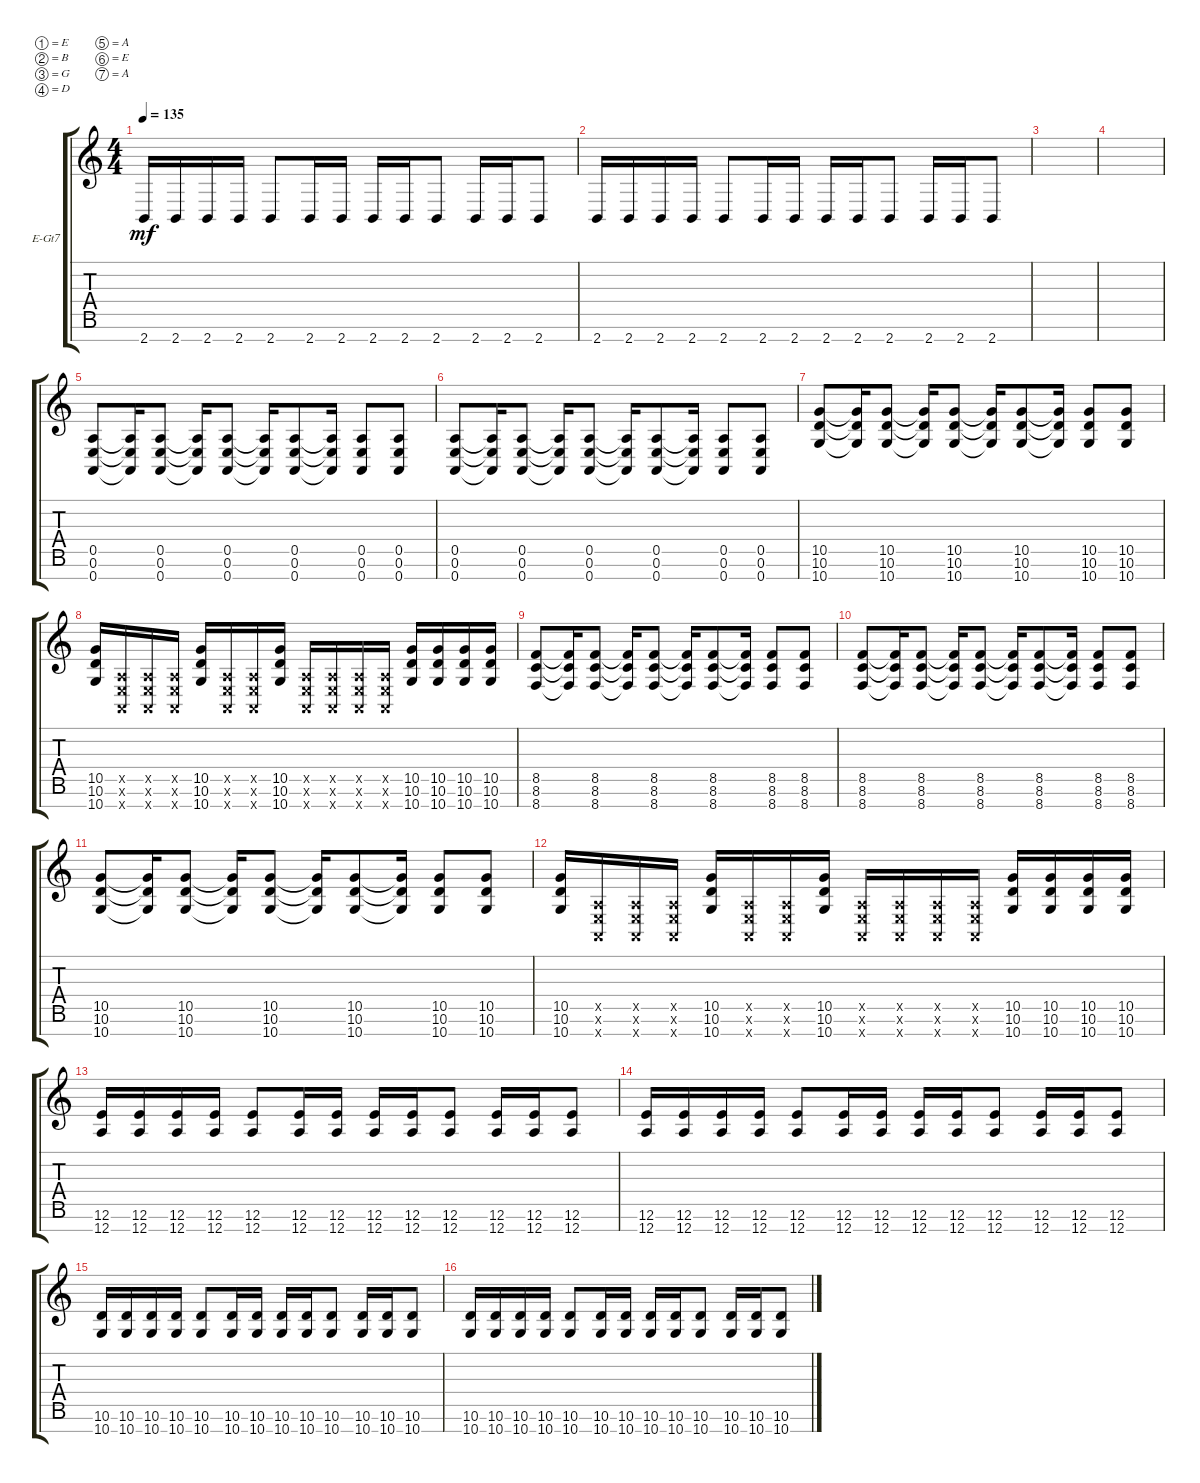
\defaultSystemsLayout 4
\bracketExtendMode groupsimilarinstruments
\firstSystemTrackNameOrientation horizontal
\otherSystemsTrackNameOrientation horizontal
\track ("Vincho" "E-Gt7") {instrument distortionguitar}
\staff {score tabs}
\tuning (E4 B3 G3 D3 A2 E2 A1)
\ts (4 4)
\tempo 135
\clef g2
\ks c
2.7.16{dy mf} 2.7.16 2.7.16 2.7.16 2.7.8 2.7.16 2.7.16 2.7.16 2.7.16 2.7.8 2.7.16 2.7.16 2.7.8 |
2.7.16 2.7.16 2.7.16 2.7.16 2.7.8 2.7.16 2.7.16 2.7.16 2.7.16 2.7.8 2.7.16 2.7.16 2.7.8 |
|
|
(0.7 0.6 0.5).8 (0.7{t} 0.5{t} 0.6{t}).16 (0.7 0.5 0.6).8 (0.7{t} 0.6{t} 0.5{t}).16 (0.7 0.6 0.5).8 (0.7{t} 0.5{t} 0.6{t}).16 (0.7 0.5 0.6).8 (0.7{t} 0.6{t} 0.5{t}).16 (0.7 0.6 0.5).8 (0.7 0.5 0.6).8 |
(0.7 0.6 0.5).8 (0.7{t} 0.5{t} 0.6{t}).16 (0.7 0.5 0.6).8 (0.7{t} 0.6{t} 0.5{t}).16 (0.7 0.6 0.5).8 (0.7{t} 0.5{t} 0.6{t}).16 (0.7 0.5 0.6).8 (0.7{t} 0.6{t} 0.5{t}).16 (0.7 0.6 0.5).8 (0.7 0.5 0.6).8 |
(10.7 10.6 10.5).8 (10.7{t} 10.5{t} 10.6{t}).16 (10.7 10.5 10.6).8 (10.7{t} 10.6{t} 10.5{t}).16 (10.7 10.6 10.5).8 (10.7{t} 10.5{t} 10.6{t}).16 (10.7 10.5 10.6).8 (10.7{t} 10.6{t} 10.5{t}).16 (10.7 10.6 10.5).8 (10.7 10.5 10.6).8 |
(10.7 10.6 10.5).16 (0.7{x} 0.6{x} 0.5{x}).16 (0.7{x} 0.6{x} 0.5{x}).16 (0.7{x} 0.6{x} 0.5{x}).16 (10.5 10.6 10.7).16 (0.5{x} 0.6{x} 0.7{x}).16 (0.5{x} 0.6{x} 0.7{x}).16 (10.7 10.6 10.5).16 (0.5{x} 0.6{x} 0.7{x}).16 (0.5{x} 0.6{x} 0.7{x}).16 (0.5{x} 0.6{x} 0.7{x}).16 (0.5{x} 0.6{x} 0.7{x}).16 (10.7 10.6 10.5).16 (10.5 10.7 10.6).16 (10.5 10.7 10.6).16 (10.5 10.6 10.7).16 |
(8.7 8.6 8.5).8 (8.7{t} 8.5{t} 8.6{t}).16 (8.7 8.5 8.6).8 (8.7{t} 8.6{t} 8.5{t}).16 (8.7 8.6 8.5).8 (8.7{t} 8.5{t} 8.6{t}).16 (8.7 8.5 8.6).8 (8.7{t} 8.6{t} 8.5{t}).16 (8.7 8.6 8.5).8 (8.7 8.5 8.6).8 |
(8.7 8.6 8.5).8 (8.7{t} 8.5{t} 8.6{t}).16 (8.7 8.5 8.6).8 (8.7{t} 8.6{t} 8.5{t}).16 (8.7 8.6 8.5).8 (8.7{t} 8.5{t} 8.6{t}).16 (8.7 8.5 8.6).8 (8.7{t} 8.6{t} 8.5{t}).16 (8.7 8.6 8.5).8 (8.7 8.5 8.6).8 |
(10.7 10.6 10.5).8 (10.7{t} 10.5{t} 10.6{t}).16 (10.7 10.5 10.6).8 (10.7{t} 10.6{t} 10.5{t}).16 (10.7 10.6 10.5).8 (10.7{t} 10.5{t} 10.6{t}).16 (10.7 10.5 10.6).8 (10.7{t} 10.6{t} 10.5{t}).16 (10.7 10.6 10.5).8 (10.7 10.5 10.6).8 |
(10.7 10.6 10.5).16 (0.7{x} 0.6{x} 0.5{x}).16 (0.7{x} 0.6{x} 0.5{x}).16 (0.7{x} 0.6{x} 0.5{x}).16 (10.5 10.6 10.7).16 (0.5{x} 0.6{x} 0.7{x}).16 (0.5{x} 0.6{x} 0.7{x}).16 (10.7 10.6 10.5).16 (0.5{x} 0.6{x} 0.7{x}).16 (0.5{x} 0.6{x} 0.7{x}).16 (0.5{x} 0.6{x} 0.7{x}).16 (0.5{x} 0.6{x} 0.7{x}).16 (10.7 10.6 10.5).16 (10.5 10.7 10.6).16 (10.5 10.7 10.6).16 (10.5 10.6 10.7).16 |
(12.7 12.6).16 (12.7 12.6).16 (12.7 12.6).16 (12.7 12.6).16 (12.7 12.6).8 (12.7 12.6).16 (12.7 12.6).16 (12.7 12.6).16 (12.7 12.6).16 (12.7 12.6).8 (12.7 12.6).16 (12.7 12.6).16 (12.7 12.6).8 |
(12.7 12.6).16 (12.7 12.6).16 (12.7 12.6).16 (12.7 12.6).16 (12.7 12.6).8 (12.7 12.6).16 (12.7 12.6).16 (12.7 12.6).16 (12.7 12.6).16 (12.7 12.6).8 (12.7 12.6).16 (12.7 12.6).16 (12.7 12.6).8 |
(10.7 10.6).16 (10.7 10.6).16 (10.7 10.6).16 (10.7 10.6).16 (10.7 10.6).8 (10.7 10.6).16 (10.7 10.6).16 (10.7 10.6).16 (10.7 10.6).16 (10.7 10.6).8 (10.7 10.6).16 (10.7 10.6).16 (10.7 10.6).8 |
(10.7 10.6).16 (10.7 10.6).16 (10.7 10.6).16 (10.7 10.6).16 (10.7 10.6).8 (10.7 10.6).16 (10.7 10.6).16 (10.7 10.6).16 (10.7 10.6).16 (10.7 10.6).8 (10.7 10.6).16 (10.7 10.6).16 (10.7 10.6).8
